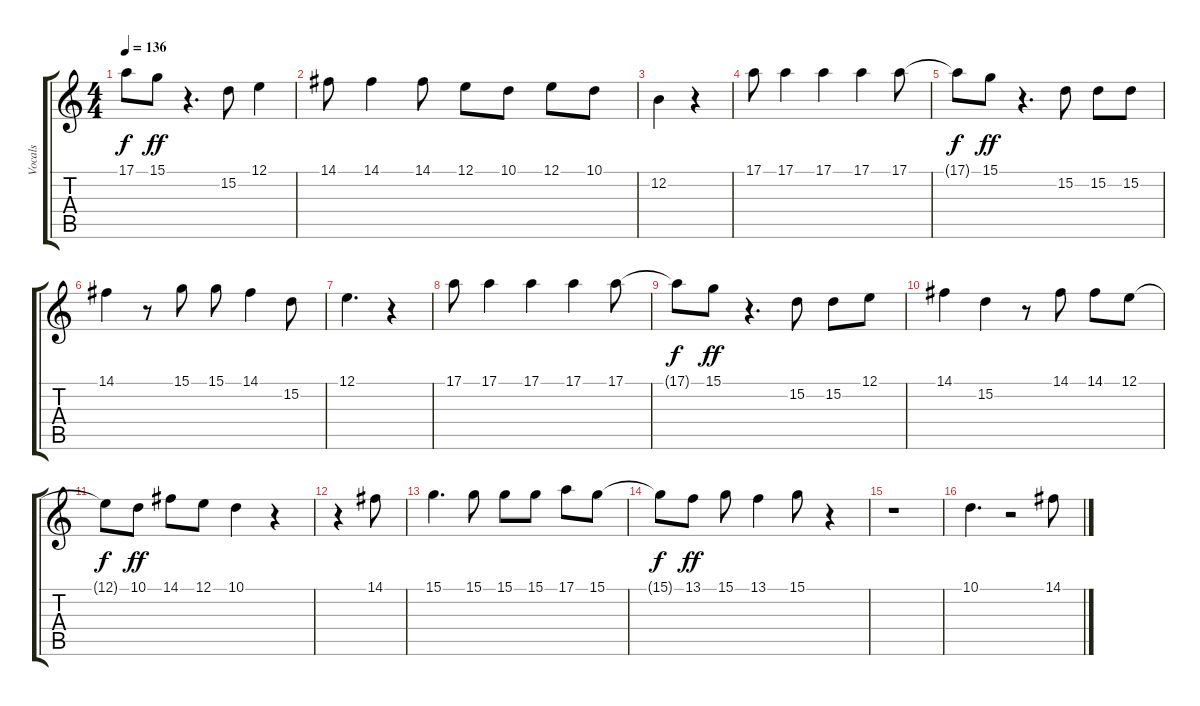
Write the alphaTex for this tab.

\track ("Vocals" "Vocals") {instrument choiraahs}
\staff {score tabs}
\tuning (E4 B3 G3 D3 A2 E2) {hide}
\ts (4 4)
\tempo 136
\clef g2
\ks c
17.1{t}.8{dy f} 15.1.8{dy ff} r.4{d} 15.2.8 12.1.4 |
14.1.8 14.1.4 14.1.8 12.1.8 10.1.8 12.1.8 10.1.8 |
12.2.4 r.4 |
17.1.8 17.1.4 17.1.4 17.1.4 17.1.8 |
17.1{t}.8{dy f} 15.1.8{dy ff} r.4{d} 15.2.8 15.2.8 15.2.8 |
14.1.4 r.8 15.1.8 15.1.8 14.1.4 15.2.8 |
12.1.4{d} r.4 |
17.1.8 17.1.4 17.1.4 17.1.4 17.1.8 |
17.1{t}.8{dy f} 15.1.8{dy ff} r.4{d} 15.2.8 15.2.8 12.1.8 |
14.1.4 15.2.4 r.8 14.1.8 14.1.8 12.1.8 |
12.1{t}.8{dy f} 10.1.8{dy ff} 14.1.8 12.1.8 10.1.4 r.4 |
r.4 14.1.8 |
15.1.4{d} 15.1.8 15.1.8 15.1.8 17.1.8 15.1.8 |
15.1{t}.8{dy f} 13.1.8{dy ff} 15.1.8 13.1.4 15.1.8 r.4 |
r.1 |
10.1.4{d} r.2 14.1.8
